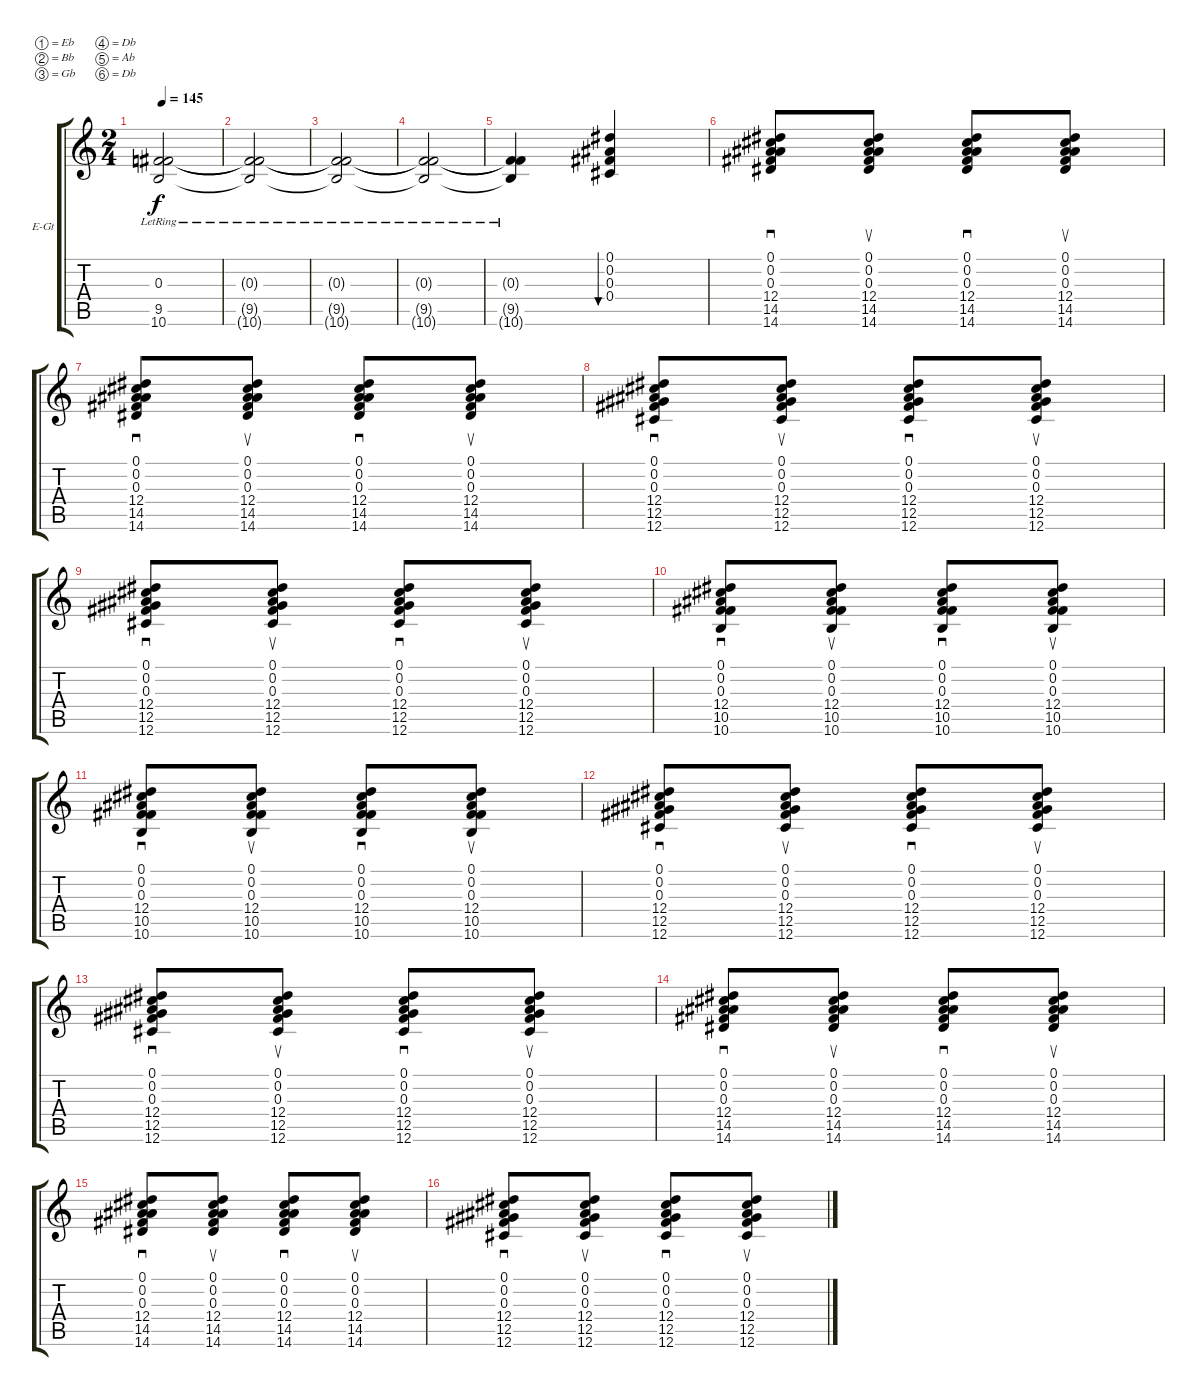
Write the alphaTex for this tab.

\bracketExtendMode groupsimilarinstruments
\firstSystemTrackNameOrientation horizontal
\otherSystemsTrackNameOrientation horizontal
\track ("Guitar 1" "E-Gt") {instrument overdrivenguitar}
\staff {score tabs}
\tuning (Eb4 Bb3 Gb3 Db3 Ab2 Db2)
\ts (2 4)
\tempo 145
\clef g2
\ks c
(0.3{lr t} 9.5{lr t} 10.6{lr t}).2{dy f} |
(0.3{lr t} 9.5{lr t} 10.6{lr t}).2 |
(0.3{lr t} 9.5{lr t} 10.6{lr t}).2 |
(0.3{lr t} 9.5{lr t} 10.6{lr t}).2 |
(0.3{lr t} 9.5{lr t} 10.6{lr t}).4 (0.1 0.2 0.3 0.4).4{bu 30} |
(0.3 12.4 14.5 14.6 0.2 0.1).8{sd} (0.3 12.4 14.5 14.6 0.1 0.2).8{su} (0.3 12.4 14.5 14.6 0.2 0.1).8{sd} (0.3 12.4 14.5 14.6 0.1 0.2).8{su} |
(0.3 12.4 14.5 14.6 0.1 0.2).8{sd} (0.3 12.4 14.5 14.6 0.2 0.1).8{su} (0.3 12.4 14.5 14.6 0.1 0.2).8{sd} (0.3 12.4 14.5 14.6 0.2 0.1).8{su} |
(0.1 0.2 0.3 12.4 12.5 12.6).8{sd} (0.1 0.2 0.3 12.4 12.5 12.6).8{su} (0.1 0.2 0.3 12.4 12.5 12.6).8{sd} (0.1 0.2 0.3 12.4 12.5 12.6).8{su} |
(0.1 0.2 0.3 12.4 12.5 12.6).8{sd} (0.1 0.2 0.3 12.4 12.5 12.6).8{su} (0.1 0.2 0.3 12.4 12.5 12.6).8{sd} (0.1 0.2 0.3 12.4 12.5 12.6).8{su} |
(0.3 12.4 10.5 10.6 0.1 0.2).8{sd} (0.3 12.4 10.5 10.6 0.1 0.2).8{su} (0.3 12.4 10.5 10.6 0.2 0.1).8{sd} (0.3 12.4 10.5 10.6 0.1 0.2).8{su} |
(0.3 12.4 10.5 10.6 0.1 0.2).8{sd} (0.3 12.4 10.5 10.6 0.1 0.2).8{su} (0.3 12.4 10.5 10.6 0.2 0.1).8{sd} (0.3 12.4 10.5 10.6 0.1 0.2).8{su} |
(0.1 0.2 0.3 12.4 12.5 12.6).8{sd} (0.1 0.2 0.3 12.4 12.5 12.6).8{su} (0.1 0.2 0.3 12.4 12.5 12.6).8{sd} (0.1 0.2 0.3 12.4 12.5 12.6).8{su} |
(0.1 0.2 0.3 12.4 12.5 12.6).8{sd} (0.1 0.2 0.3 12.4 12.5 12.6).8{su} (0.1 0.2 0.3 12.4 12.5 12.6).8{sd} (0.1 0.2 0.3 12.4 12.5 12.6).8{su} |
(0.3 12.4 14.5 14.6 0.2 0.1).8{sd} (0.3 12.4 14.5 14.6 0.1 0.2).8{su} (0.3 12.4 14.5 14.6 0.2 0.1).8{sd} (0.3 12.4 14.5 14.6 0.1 0.2).8{su} |
(0.3 12.4 14.5 14.6 0.1 0.2).8{sd} (0.3 12.4 14.5 14.6 0.2 0.1).8{su} (0.3 12.4 14.5 14.6 0.1 0.2).8{sd} (0.3 12.4 14.5 14.6 0.2 0.1).8{su} |
(0.1 0.2 0.3 12.4 12.5 12.6).8{sd} (0.1 0.2 0.3 12.4 12.5 12.6).8{su} (0.1 0.2 0.3 12.4 12.5 12.6).8{sd} (0.1 0.2 0.3 12.4 12.5 12.6).8{su}
